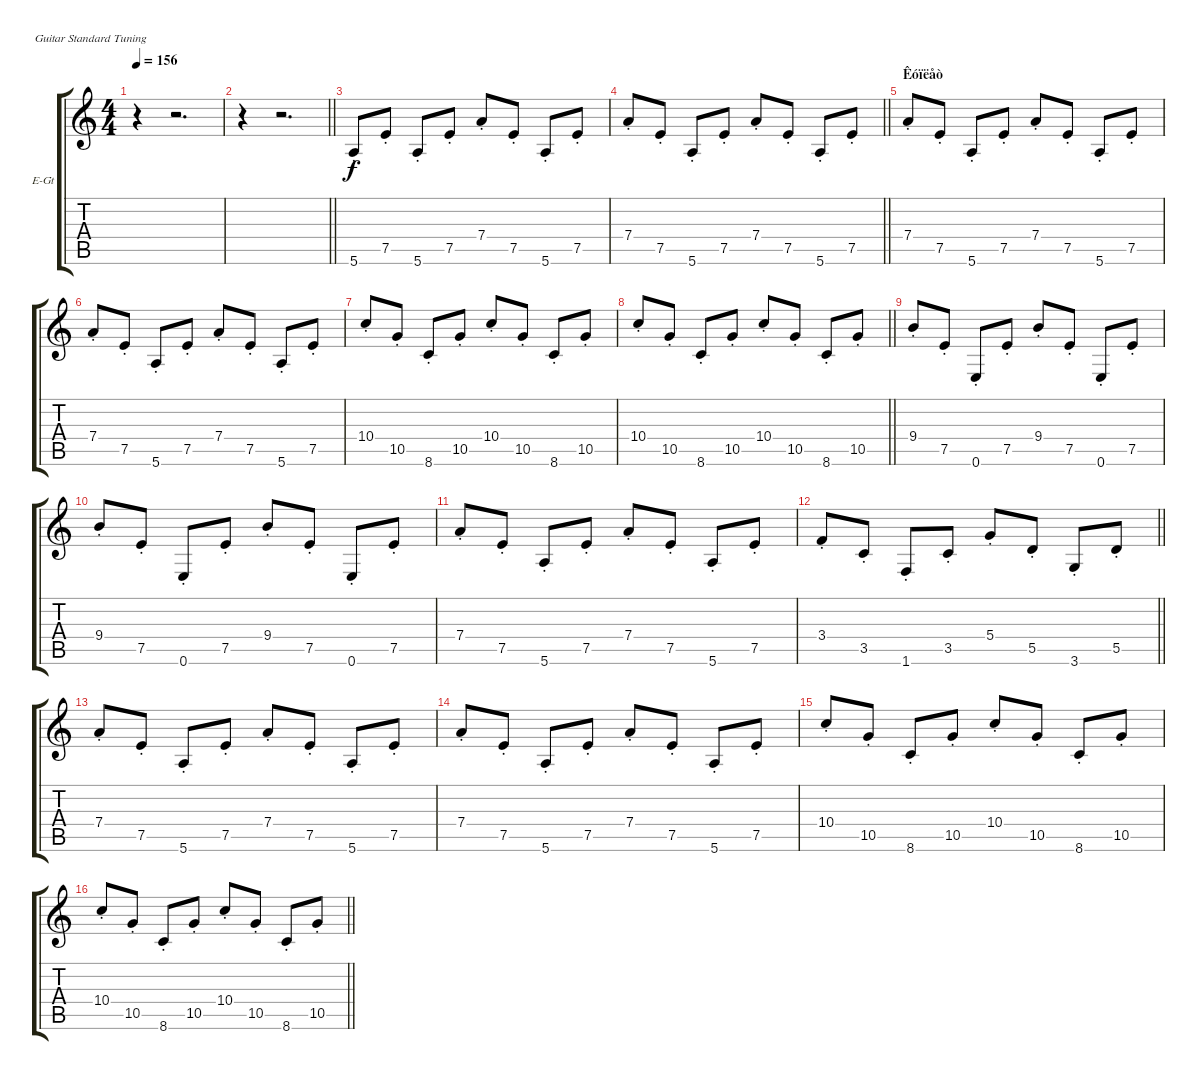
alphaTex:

\bracketExtendMode groupsimilarinstruments
\firstSystemTrackNameOrientation horizontal
\otherSystemsTrackNameOrientation horizontal
\track ("Ãèòàðà III" "E-Gt") {instrument electricguitarclean}
\staff {score tabs}
\tuning (E4 B3 G3 D3 A2 E2)
\ts (4 4)
\tempo 156
\clef g2
\ks c
r.4{dy f} r.2{d} |
\barLineRight lightlight
r.4 r.2{d} |
5.6{st}.8 7.5{st}.8 5.6{st}.8 7.5{st}.8 7.4{st}.8 7.5{st}.8 5.6{st}.8 7.5{st}.8 |
\barLineRight lightlight
7.4{st}.8 7.5{st}.8 5.6{st}.8 7.5{st}.8 7.4{st}.8 7.5{st}.8 5.6{st}.8 7.5{st}.8 |
\section ("" "Êóïëåò")
7.4{st}.8 7.5{st}.8 5.6{st}.8 7.5{st}.8 7.4{st}.8 7.5{st}.8 5.6{st}.8 7.5{st}.8 |
7.4{st}.8 7.5{st}.8 5.6{st}.8 7.5{st}.8 7.4{st}.8 7.5{st}.8 5.6{st}.8 7.5{st}.8 |
10.4{st}.8 10.5{st}.8 8.6{st}.8 10.5{st}.8 10.4{st}.8 10.5{st}.8 8.6{st}.8 10.5{st}.8 |
\barLineRight lightlight
10.4{st}.8 10.5{st}.8 8.6{st}.8 10.5{st}.8 10.4{st}.8 10.5{st}.8 8.6{st}.8 10.5{st}.8 |
9.4{st}.8 7.5{st}.8 0.6{st}.8 7.5{st}.8 9.4{st}.8 7.5{st}.8 0.6{st}.8 7.5{st}.8 |
9.4{st}.8 7.5{st}.8 0.6{st}.8 7.5{st}.8 9.4{st}.8 7.5{st}.8 0.6{st}.8 7.5{st}.8 |
7.4{st}.8 7.5{st}.8 5.6{st}.8 7.5{st}.8 7.4{st}.8 7.5{st}.8 5.6{st}.8 7.5{st}.8 |
\barLineRight lightlight
3.4{st}.8 3.5{st}.8 1.6{st}.8 3.5{st}.8 5.4{st}.8 5.5{st}.8 3.6{st}.8 5.5{st}.8 |
7.4{st}.8 7.5{st}.8 5.6{st}.8 7.5{st}.8 7.4{st}.8 7.5{st}.8 5.6{st}.8 7.5{st}.8 |
7.4{st}.8 7.5{st}.8 5.6{st}.8 7.5{st}.8 7.4{st}.8 7.5{st}.8 5.6{st}.8 7.5{st}.8 |
10.4{st}.8 10.5{st}.8 8.6{st}.8 10.5{st}.8 10.4{st}.8 10.5{st}.8 8.6{st}.8 10.5{st}.8 |
\barLineRight lightlight
10.4{st}.8 10.5{st}.8 8.6{st}.8 10.5{st}.8 10.4{st}.8 10.5{st}.8 8.6{st}.8 10.5{st}.8
